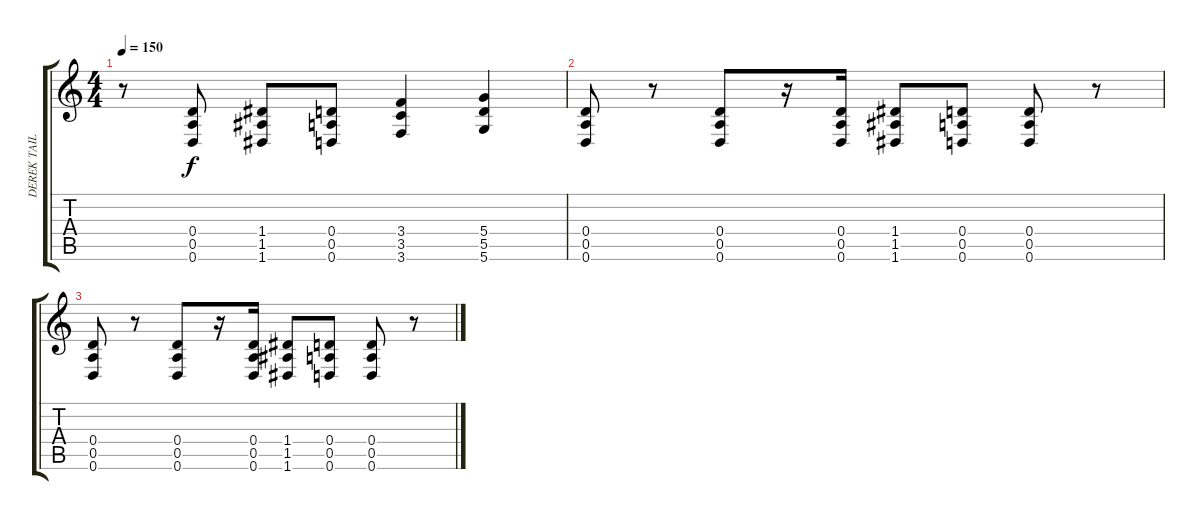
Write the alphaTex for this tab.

\track ("DEREK TAILER - rhythm guitar" "DEREK TAIL") {instrument distortionguitar}
\staff {score tabs}
\tuning (E4 B3 G3 D3 A2 D2) {hide}
\ts (4 4)
\tempo 150
\clef g2
\ks c
r.8{dy f} (0.4 0.5 0.6).8 (1.4 1.5 1.6).8 (0.4 0.5 0.6).8 (3.4 3.5 3.6).4 (5.4 5.5 5.6).4 |
(0.4 0.5 0.6).8 r.8 (0.4 0.5 0.6).8 r.16 (0.4 0.5 0.6).16 (1.4 1.5 1.6).8 (0.4 0.5 0.6).8 (0.4 0.5 0.6).8 r.8 |
(0.4 0.5 0.6).8 r.8 (0.4 0.5 0.6).8 r.16 (0.4 0.5 0.6).16 (1.4 1.5 1.6).8 (0.4 0.5 0.6).8 (0.4 0.5 0.6).8 r.8
